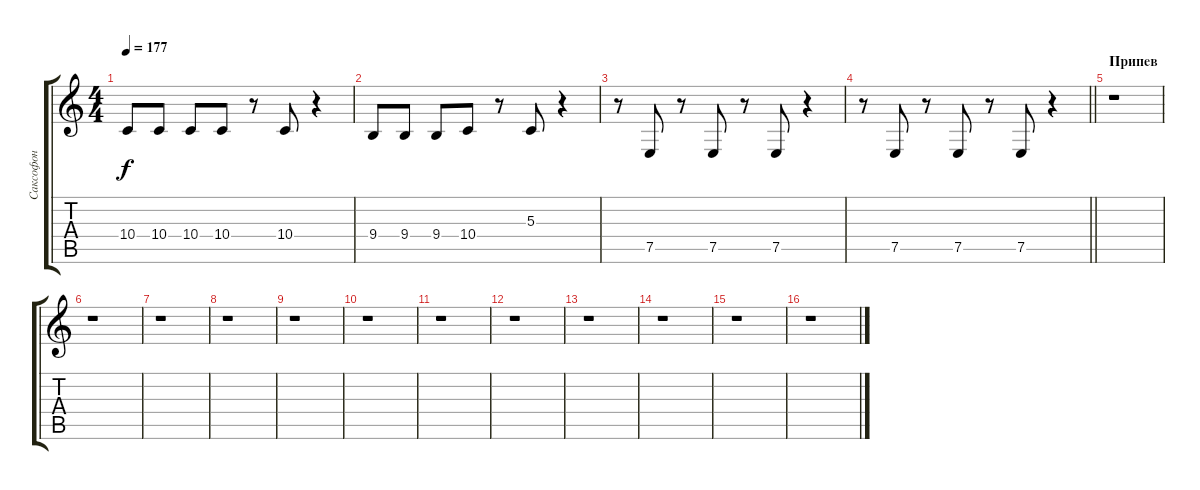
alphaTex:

\track ("Саксофон" "Саксофон") {instrument altosax}
\staff {score tabs}
\tuning (E4 B3 G3 D3 A2 E2) {hide}
\ts (4 4)
\tempo 177
\clef g2
\ks c
10.4.8{dy f} 10.4.8 10.4.8 10.4.8 r.8 10.4.8 r.4 |
9.4.8 9.4.8 9.4.8 10.4.8 r.8 5.3.8 r.4 |
r.8 7.5.8 r.8 7.5.8 r.8 7.5.8 r.4 |
\barLineRight lightlight
r.8 7.5.8 r.8 7.5.8 r.8 7.5.8 r.4 |
\section ("" "Припев")
r.1 |
r.1 |
r.1 |
r.1 |
r.1 |
r.1 |
r.1 |
r.1 |
r.1 |
r.1 |
r.1 |
r.1
